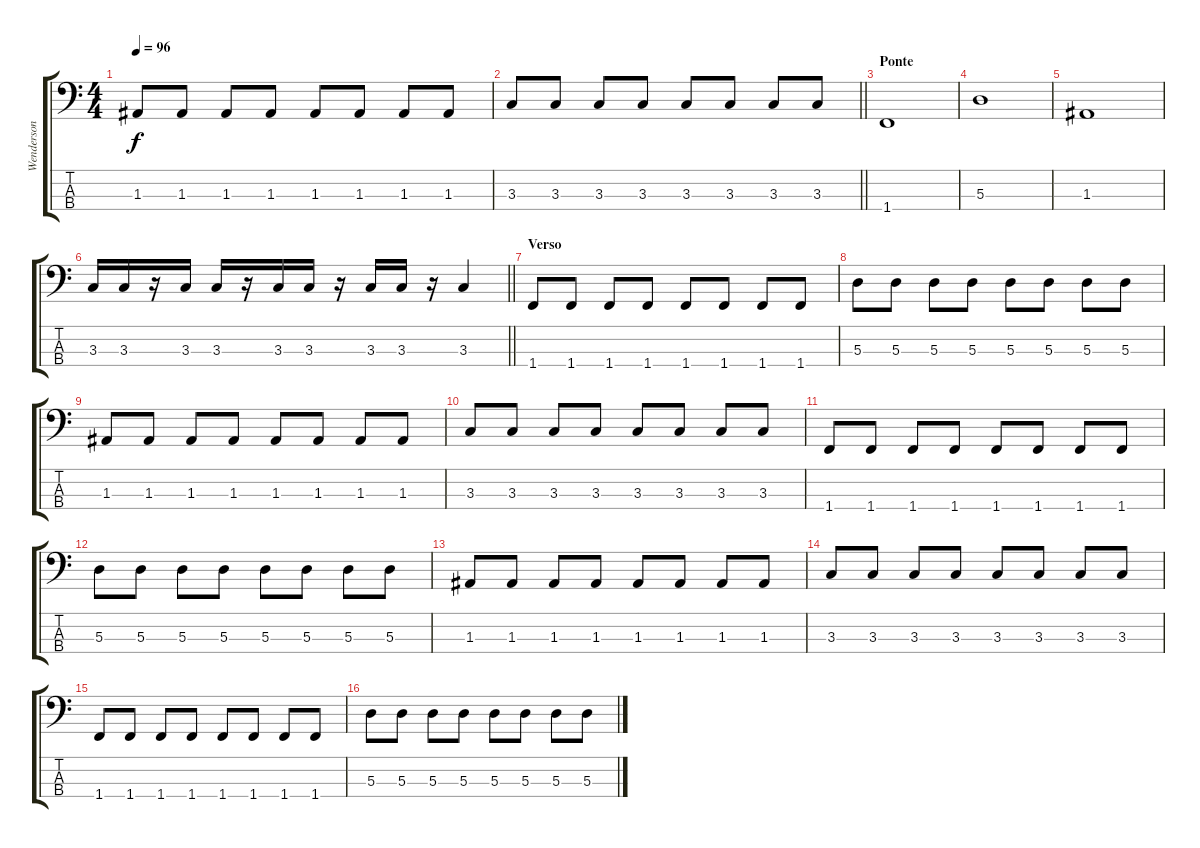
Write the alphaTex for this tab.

\track ("Wenderson" "Wenderson") {instrument electricbassfinger}
\staff {score tabs}
\tuning (G2 D2 A1 E1) {hide}
\ts (4 4)
\tempo 96
\clef f4
\ks c
1.3.8{dy f} 1.3.8 1.3.8 1.3.8 1.3.8 1.3.8 1.3.8 1.3.8 |
\barLineRight lightlight
3.3.8 3.3.8 3.3.8 3.3.8 3.3.8 3.3.8 3.3.8 3.3.8 |
\section ("" "Ponte")
1.4.1 |
5.3.1 |
1.3.1 |
\barLineRight lightlight
3.3.16 3.3.16 r.16 3.3.16 3.3.16 r.16 3.3.16 3.3.16 r.16 3.3.16 3.3.16 r.16 3.3.4 |
\section ("" "Verso")
1.4.8 1.4.8 1.4.8 1.4.8 1.4.8 1.4.8 1.4.8 1.4.8 |
5.3.8 5.3.8 5.3.8 5.3.8 5.3.8 5.3.8 5.3.8 5.3.8 |
1.3.8 1.3.8 1.3.8 1.3.8 1.3.8 1.3.8 1.3.8 1.3.8 |
3.3.8 3.3.8 3.3.8 3.3.8 3.3.8 3.3.8 3.3.8 3.3.8 |
1.4.8 1.4.8 1.4.8 1.4.8 1.4.8 1.4.8 1.4.8 1.4.8 |
5.3.8 5.3.8 5.3.8 5.3.8 5.3.8 5.3.8 5.3.8 5.3.8 |
1.3.8 1.3.8 1.3.8 1.3.8 1.3.8 1.3.8 1.3.8 1.3.8 |
3.3.8 3.3.8 3.3.8 3.3.8 3.3.8 3.3.8 3.3.8 3.3.8 |
1.4.8 1.4.8 1.4.8 1.4.8 1.4.8 1.4.8 1.4.8 1.4.8 |
5.3.8 5.3.8 5.3.8 5.3.8 5.3.8 5.3.8 5.3.8 5.3.8
